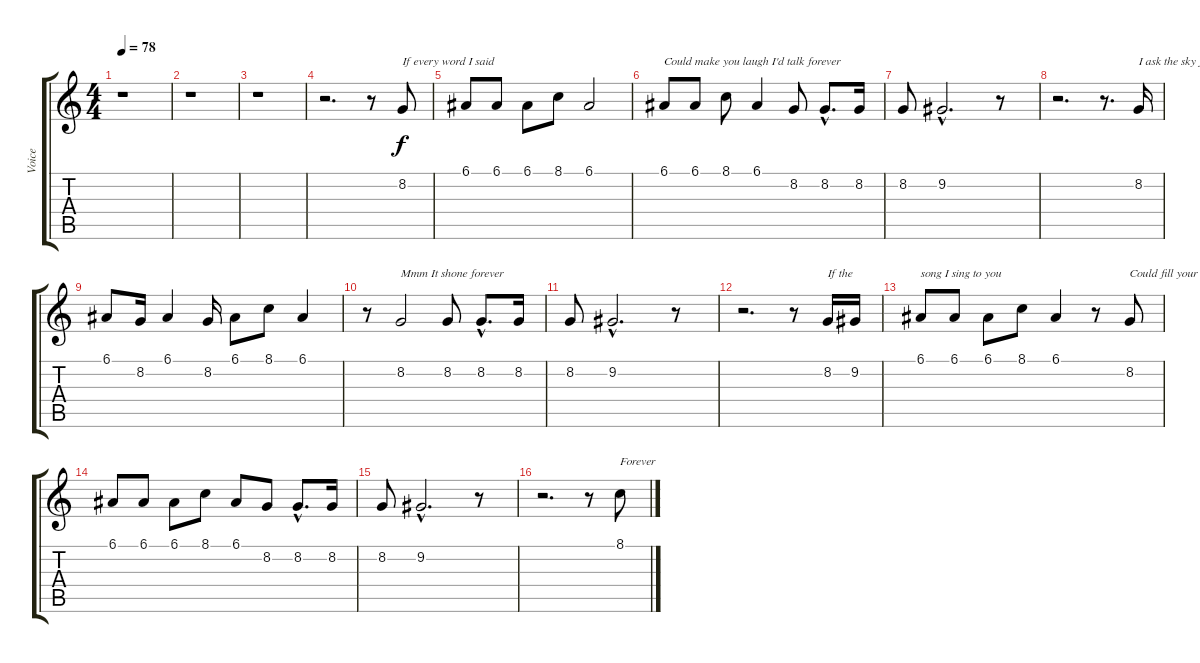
\track ("Voice" "Voice") {instrument lead3calliope}
\staff {score tabs}
\tuning (E4 B3 G3 D3 A2 E2) {hide}
\ts (4 4)
\tempo 78
\clef g2
\ks c
r.1{dy f instrument lead3calliope} |
r.1 |
r.1 |
r.2{d} r.8 8.2.8{txt "If every word I said "} |
6.1.8 6.1.8 6.1.8 8.1.8 6.1.2 |
6.1.8{txt "Could make you laugh I'd talk forever"} 6.1.8 8.1.8 6.1.4 8.2.8 8.2{hac}.8{d} 8.2.16 |
8.2.8 9.2{hac}.2{d} r.8 |
r.2{d} r.8{d} 8.2.16{txt "I ask the sky just what we had "} |
6.1.8 8.2.16 6.1.4 8.2.16 6.1.8 8.1.8 6.1.4 |
r.8 8.2.2{txt "Mmm It shone forever"} 8.2.8 8.2{hac}.8{d} 8.2.16 |
8.2.8 9.2{hac}.2{d} r.8 |
r.2{d} r.8 8.2.16{txt "If the"} 9.2.16 |
6.1.8{txt "song I sing to you"} 6.1.8 6.1.8 8.1.8 6.1.4 r.8 8.2.8{txt "Could fill your heart with joy I'd sing forever"} |
6.1.8 6.1.8 6.1.8 8.1.8 6.1.8 8.2.8 8.2{hac}.8{d} 8.2.16 |
8.2.8 9.2{hac}.2{d} r.8 |
r.2{d} r.8 8.1.8{txt "Forever "}
